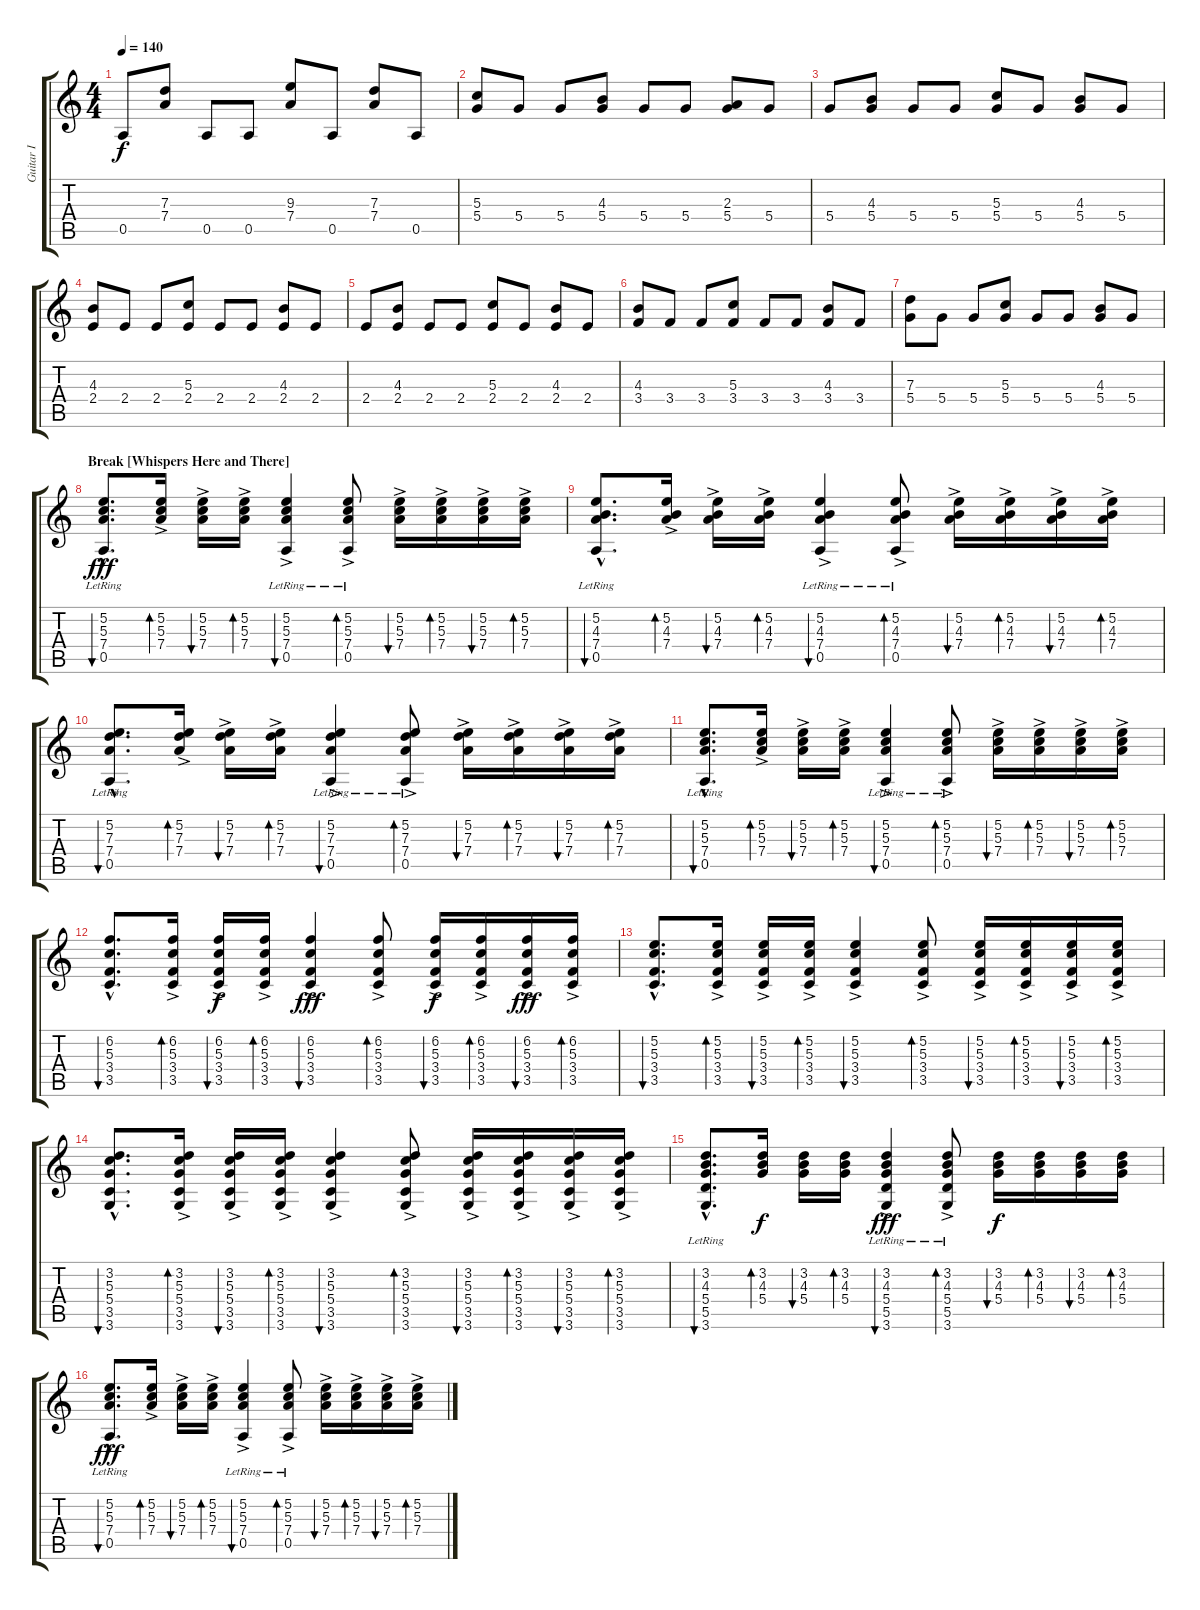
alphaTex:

\track ("Guitar I" "Guitar I") {instrument distortionguitar}
\staff {score tabs}
\tuning (E4 B3 G3 D3 A2 E2) {hide}
\ts (4 4)
\tempo 140
\clef g2
\ks c
0.5.8{dy f} (7.3 7.4).8 0.5.8 0.5.8 (9.3 7.4).8 0.5.8 (7.3 7.4).8 0.5.8 |
(5.3 5.4).8 5.4.8 5.4.8 (4.3 5.4).8 5.4.8 5.4.8 (2.3 5.4).8 5.4.8 |
5.4.8 (4.3 5.4).8 5.4.8 5.4.8 (5.3 5.4).8 5.4.8 (4.3 5.4).8 5.4.8 |
(4.3 2.4).8 2.4.8 2.4.8 (5.3 2.4).8 2.4.8 2.4.8 (4.3 2.4).8 2.4.8 |
2.4.8 (4.3 2.4).8 2.4.8 2.4.8 (5.3 2.4).8 2.4.8 (4.3 2.4).8 2.4.8 |
(4.3 3.4).8 3.4.8 3.4.8 (5.3 3.4).8 3.4.8 3.4.8 (4.3 3.4).8 3.4.8 |
(7.3 5.4).8 5.4.8 5.4.8 (5.3 5.4).8 5.4.8 5.4.8 (4.3 5.4).8 5.4.8 |
\section ("" "Break [Whispers Here and There]")
(5.2{hac} 5.3{hac} 7.4{hac} 0.5{hac lr}).8{d bu 480 dy fff instrument acousticguitarnylon} (5.2 5.3{ac} 7.4{ac}).16{bd 240} (5.2 5.3{ac} 7.4{ac}).16{bu 120} (5.2 5.3{ac} 7.4{ac}).16{bd 120} (5.2 5.3{ac} 7.4{ac} 0.5{ac lr}).4{bu 120} (5.2 5.3{ac} 7.4{ac} 0.5{ac lr}).8{bd 120} (5.2 5.3{ac} 7.4{ac}).16{bu 120} (5.2 5.3{ac} 7.4{ac}).16{bd 120} (5.2 5.3{ac} 7.4{ac}).16{bu 120} (5.2 5.3{ac} 7.4{ac}).16{bd 120} |
(5.2{hac} 4.3{hac} 7.4{hac} 0.5{hac lr}).8{d bu 480} (5.2 4.3{ac} 7.4{ac}).16{bd 120} (5.2 4.3{ac} 7.4{ac}).16{bu 120} (5.2 4.3{ac} 7.4{ac}).16{bd 120} (5.2 4.3{ac} 7.4{ac} 0.5{ac lr}).4{bu 240} (5.2 4.3 7.4 0.5{ac lr}).8{bd 120} (5.2 4.3{ac} 7.4{ac}).16{bu 60} (5.2 4.3{ac} 7.4{ac}).16{bd 60} (5.2 4.3{ac} 7.4{ac}).16{bu 60} (5.2 4.3{ac} 7.4{ac}).16{bd 60} |
(5.2{hac} 7.3{hac} 7.4{hac} 0.5{hac lr}).8{d bu 480} (5.2 7.3{ac} 7.4{ac}).16{bd 240} (5.2 7.3{ac} 7.4{ac}).16{bu 120} (5.2 7.3{ac} 7.4{ac}).16{bd 120} (5.2 7.3{ac} 7.4{ac} 0.5{ac lr}).4{bu 240} (5.2 7.3{ac} 7.4{ac} 0.5{ac lr}).8{bd 240} (5.2 7.3{ac} 7.4{ac}).16{bu 120} (5.2 7.3{ac} 7.4{ac}).16{bd 120} (5.2 7.3{ac} 7.4{ac}).16{bu 120} (5.2 7.3{ac} 7.4{ac}).16{bd 120} |
(5.2{hac} 5.3{hac} 7.4{hac} 0.5{hac lr}).8{d bu 480} (5.2 5.3{ac} 7.4{ac}).16{bd 240} (5.2 5.3{ac} 7.4{ac}).16{bu 120} (5.2 5.3{ac} 7.4{ac}).16{bd 120} (5.2 5.3{ac} 7.4{ac} 0.5{ac lr}).4{bu 120} (5.2 5.3{ac} 7.4{ac} 0.5{ac lr}).8{bd 120} (5.2 5.3{ac} 7.4{ac}).16{bu 120} (5.2 5.3{ac} 7.4{ac}).16{bd 120} (5.2 5.3{ac} 7.4{ac}).16{bu 120} (5.2 5.3{ac} 7.4{ac}).16{bd 120} |
(6.2{hac} 5.3{hac} 3.4{hac} 3.5{hac}).8{d bu 480} (6.2 5.3{ac} 3.4{ac} 3.5).16{bd 240} (6.2 5.3{ac} 3.4{ac} 3.5).16{bu 240 dy f} (6.2 5.3{ac} 3.4{ac} 3.5).16{bd 240} (6.2 5.3{ac} 3.4{ac} 3.5).4{bu 480 dy fff} (6.2 5.3{ac} 3.4{ac} 3.5).8{bd 240} (6.2 5.3{ac} 3.4{ac} 3.5).16{bu 120 dy f} (6.2 5.3{ac} 3.4{ac} 3.5).16{bd 120} (6.2 5.3{ac} 3.4{ac} 3.5).16{bu 120 dy fff} (6.2 5.3{ac} 3.4{ac} 3.5).16{bd 120} |
(5.2{hac} 5.3{hac} 3.4{hac} 3.5{hac}).8{d bu 480} (5.2 5.3{ac} 3.4{ac} 3.5).16{bd 240} (5.2 5.3{ac} 3.4{ac} 3.5).16{bu 240} (5.2 5.3{ac} 3.4{ac} 3.5).16{bd 240} (5.2 5.3{ac} 3.4{ac} 3.5).4{bu 480} (5.2 5.3{ac} 3.4{ac} 3.5).8{bd 240} (5.2 5.3{ac} 3.4{ac} 3.5).16{bu 120} (5.2 5.3{ac} 3.4{ac} 3.5).16{bd 120} (5.2 5.3{ac} 3.4{ac} 3.5).16{bu 120} (5.2 5.3{ac} 3.4{ac} 3.5).16{bd 120} |
(3.2{hac} 5.3{hac} 5.4{hac} 3.5{hac} 3.6{hac}).8{d bu 480} (3.2 5.3{ac} 5.4{ac} 3.5{ac} 3.6).16{bd 120} (3.2 5.3{ac} 5.4{ac} 3.5{ac} 3.6).16{bu 120} (3.2 5.3{ac} 5.4{ac} 3.5{ac} 3.6).16{bd 120} (3.2 5.3{ac} 5.4{ac} 3.5{ac} 3.6).4{bu 120} (3.2 5.3{ac} 5.4{ac} 3.5{ac} 3.6).8{bd 120} (3.2 5.3{ac} 5.4{ac} 3.5{ac} 3.6).16{bu 120} (3.2 5.3{ac} 5.4{ac} 3.5{ac} 3.6).16{bd 120} (3.2 5.3{ac} 5.4{ac} 3.5{ac} 3.6).16{bu 120} (3.2 5.3{ac} 5.4{ac} 3.5{ac} 3.6).16{bd 120} |
(3.2{hac} 4.3{hac} 5.4{hac} 5.5{hac} 3.6{hac lr}).8{d bu 480} (3.2 4.3 5.4).16{bd 120 dy f} (3.2 4.3 5.4).16{bu 120} (3.2 4.3 5.4).16{bd 120} (3.2 4.3 5.4 5.5 3.6{ac lr}).4{bu 120 dy fff} (3.2 4.3 5.4 5.5 3.6{ac lr}).8{bd 120} (3.2 4.3 5.4).16{bu 120 dy f} (3.2 4.3 5.4).16{bd 120} (3.2 4.3 5.4).16{bu 120} (3.2 4.3 5.4).16{bd 120} |
(5.2{hac} 5.3{hac} 7.4{hac} 0.5{hac lr}).8{d bu 480 dy fff instrument acousticguitarnylon} (5.2 5.3{ac} 7.4{ac}).16{bd 240} (5.2 5.3{ac} 7.4{ac}).16{bu 120} (5.2 5.3{ac} 7.4{ac}).16{bd 120} (5.2 5.3{ac} 7.4{ac} 0.5{ac lr}).4{bu 120} (5.2 5.3{ac} 7.4{ac} 0.5{ac lr}).8{bd 120} (5.2 5.3{ac} 7.4{ac}).16{bu 120} (5.2 5.3{ac} 7.4{ac}).16{bd 120} (5.2 5.3{ac} 7.4{ac}).16{bu 120} (5.2 5.3{ac} 7.4{ac}).16{bd 120}
